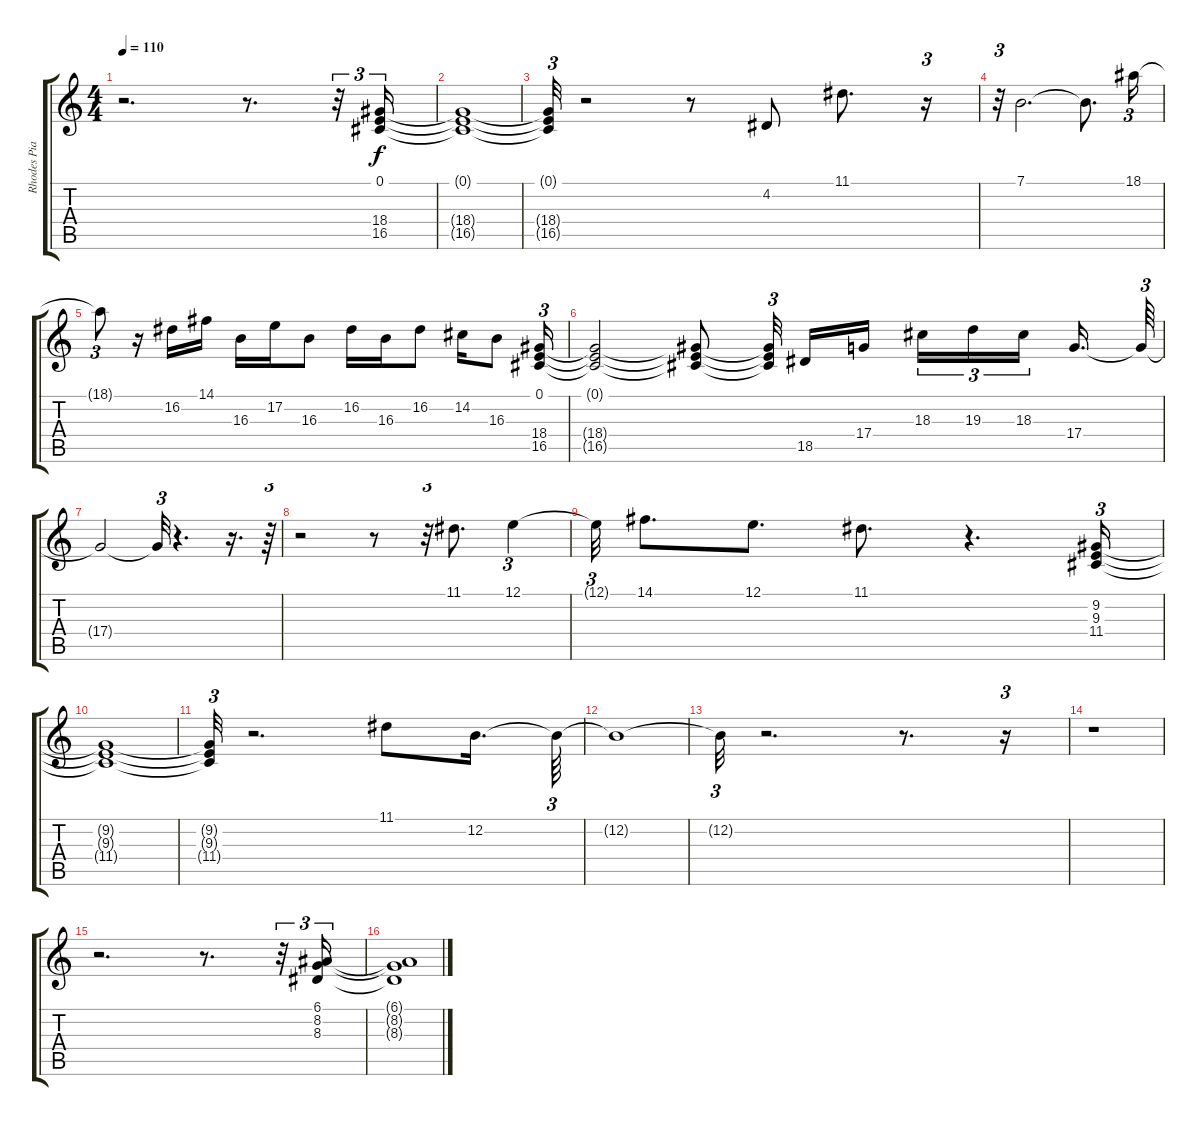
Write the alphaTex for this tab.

\track ("Rhodes Piano" "Rhodes Pia") {instrument electricpiano1}
\staff {score tabs}
\tuning (E4 B3 G3 D3 A2 E2) {hide}
\ts (4 4)
\tempo 110
\clef g2
\ks c
r.2{d dy f} r.8{d} r.32{tu (3 2)} (0.1 18.4 16.5).16{tu (3 2) volume 7} |
(0.1{t} 18.4{t} 16.5{t}).1 |
(0.1{t} 18.4{t} 16.5{t}).32{tu (3 2)} r.2 r.8 4.2.8{volume 15} 11.1.8{d} r.16{tu (3 2)} |
r.32{tu (3 2)} 7.1.2{d} 7.1{t}.8{d} 18.1.16{tu (3 2)} |
18.1{t}.8{tu (3 2)} r.16 16.2.16 14.1.16 16.3.16 17.2.16 16.3.8 16.2.16 16.3.16 16.2.8 14.2.16 16.3.8 (0.1 18.4 16.5).16{tu (3 2) volume 7} |
(0.1{t} 18.4{t} 16.5{t}).2 (0.1{t} 18.4{t} 16.5{t}).8 (0.1{t} 18.4{t} 16.5{t}).32{tu (3 2) beam splitsecondary} 18.5.16{volume 15} 17.4.16 18.3.16{tu (3 2)} 19.3.16{tu (3 2)} 18.3.16{tu (3 2) beam splitsecondary} 17.4.16{d} 17.4{t}.64{tu (3 2)} |
17.4{t}.2 17.4{t}.32{tu (3 2)} r.4{d} r.16{d} r.64{tu (3 2)} |
r.2 r.8 r.32{tu (3 2)} 11.1.8{d} 12.1.4{tu (3 2)} |
12.1{t}.32{tu (3 2)} 14.1.8{d} 12.1.8{d} 11.1.8{d} r.4{d} (9.2 9.3 11.4).16{tu (3 2) volume 7} |
(9.2{t} 9.3{t} 11.4{t}).1 |
(9.2{t} 9.3{t} 11.4{t}).32{tu (3 2)} r.2{d} 11.1.8{volume 15} 12.2.16{d} 12.2{t}.64{tu (3 2)} |
12.2{t}.1 |
12.2{t}.32{tu (3 2)} r.2{d} r.8{d} r.16{tu (3 2)} |
r.1 |
r.2{d} r.8{d} r.32{tu (3 2)} (6.1 8.2 8.3).16{tu (3 2) volume 7} |
(6.1{t} 8.2{t} 8.3{t}).1
